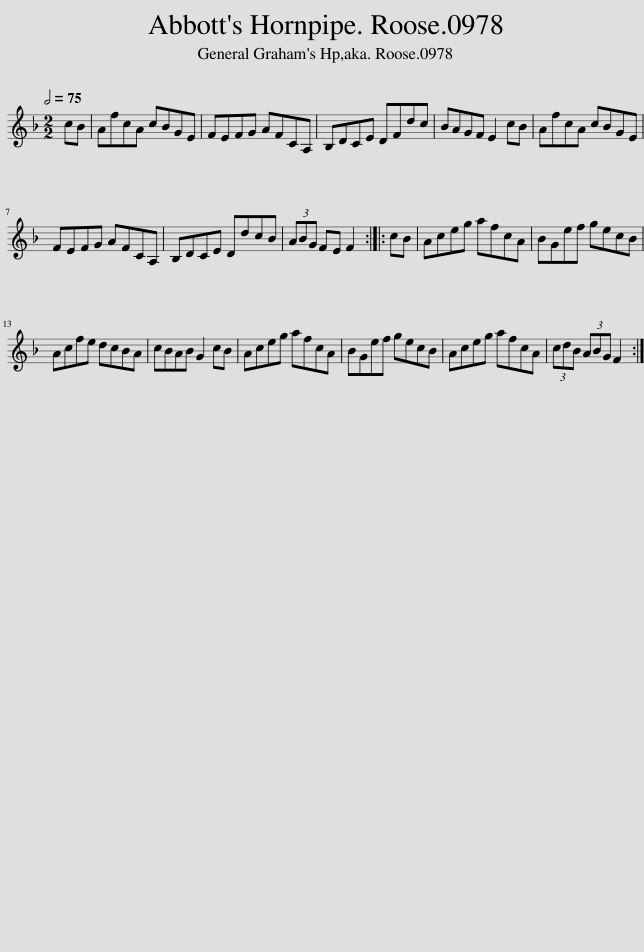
X:1
L:1/8
Q:1/2=75
M:2/2
I:linebreak $
K:F
V:1 treble
V:1
 cB | AfcA cBGE | FEFG AFCA, | B,DCE DFdc | BAGF E2 cB | %5
 AfcA cBGE |$ FEFG AFCA, | B,DCE DdcB | (3ABG FE F2 :: cB | %10
 Aceg afcA | BGef gecB |$ Acfe dcBA | cBAB G2 cB | Aceg afcA | %15
 BGef gecB | Aceg afcA | (3cdB (3ABG F2 :| %18
